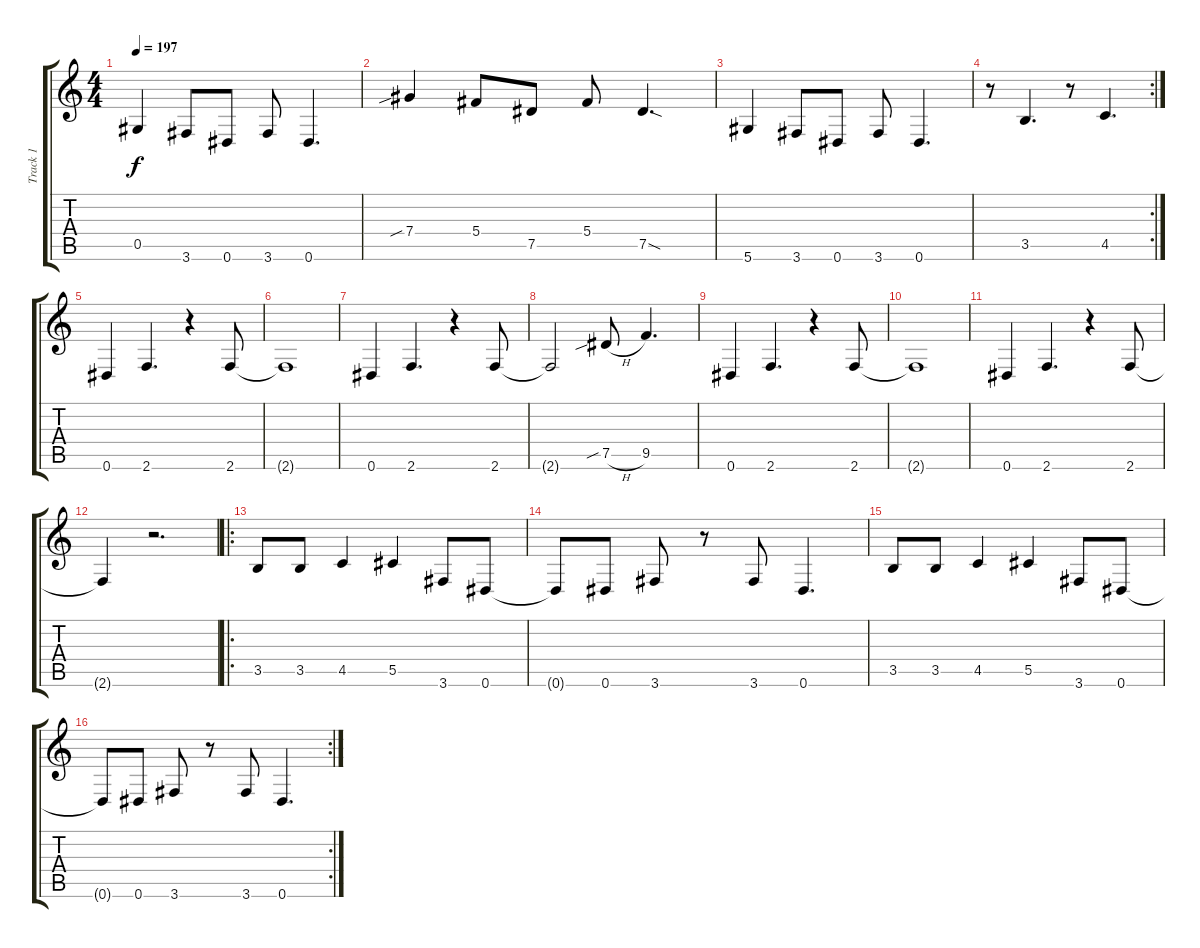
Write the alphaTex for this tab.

\track ("Track 1" "Track 1") {instrument electricbassfinger}
\staff {score tabs}
\tuning (Eb4 Bb3 Gb3 Db3 Ab2 Eb2) {hide}
\ts (4 4)
\tempo 197
\clef g2
\ks c
0.5.4{dy f} 3.6.8 0.6.8 3.6.8 0.6.4{d} |
7.4{sib}.4 5.4.8 7.5.8 5.4.8 7.5{sod}.4{d} |
5.6.4 3.6.8 0.6.8 3.6.8 0.6.4{d} |
\rc 2
r.8 3.5.4{d} r.8 4.5.4{d} |
0.6.4 2.6.4{d} r.4 2.6.8 |
2.6{t}.1 |
0.6.4 2.6.4{d} r.4 2.6.8 |
2.6{t}.2 7.5{sib h}.8 9.5.4{d} |
0.6.4 2.6.4{d} r.4 2.6.8 |
2.6{t}.1 |
0.6.4 2.6.4{d} r.4 2.6.8 |
2.6{t}.4 r.2{d} |
\ro
3.5.8 3.5.8 4.5.4 5.5.4 3.6.8 0.6.8 |
0.6{t}.8 0.6.8 3.6.8 r.8 3.6.8 0.6.4{d} |
3.5.8 3.5.8 4.5.4 5.5.4 3.6.8 0.6.8 |
\rc 2
0.6{t}.8 0.6.8 3.6.8 r.8 3.6.8 0.6.4{d}
